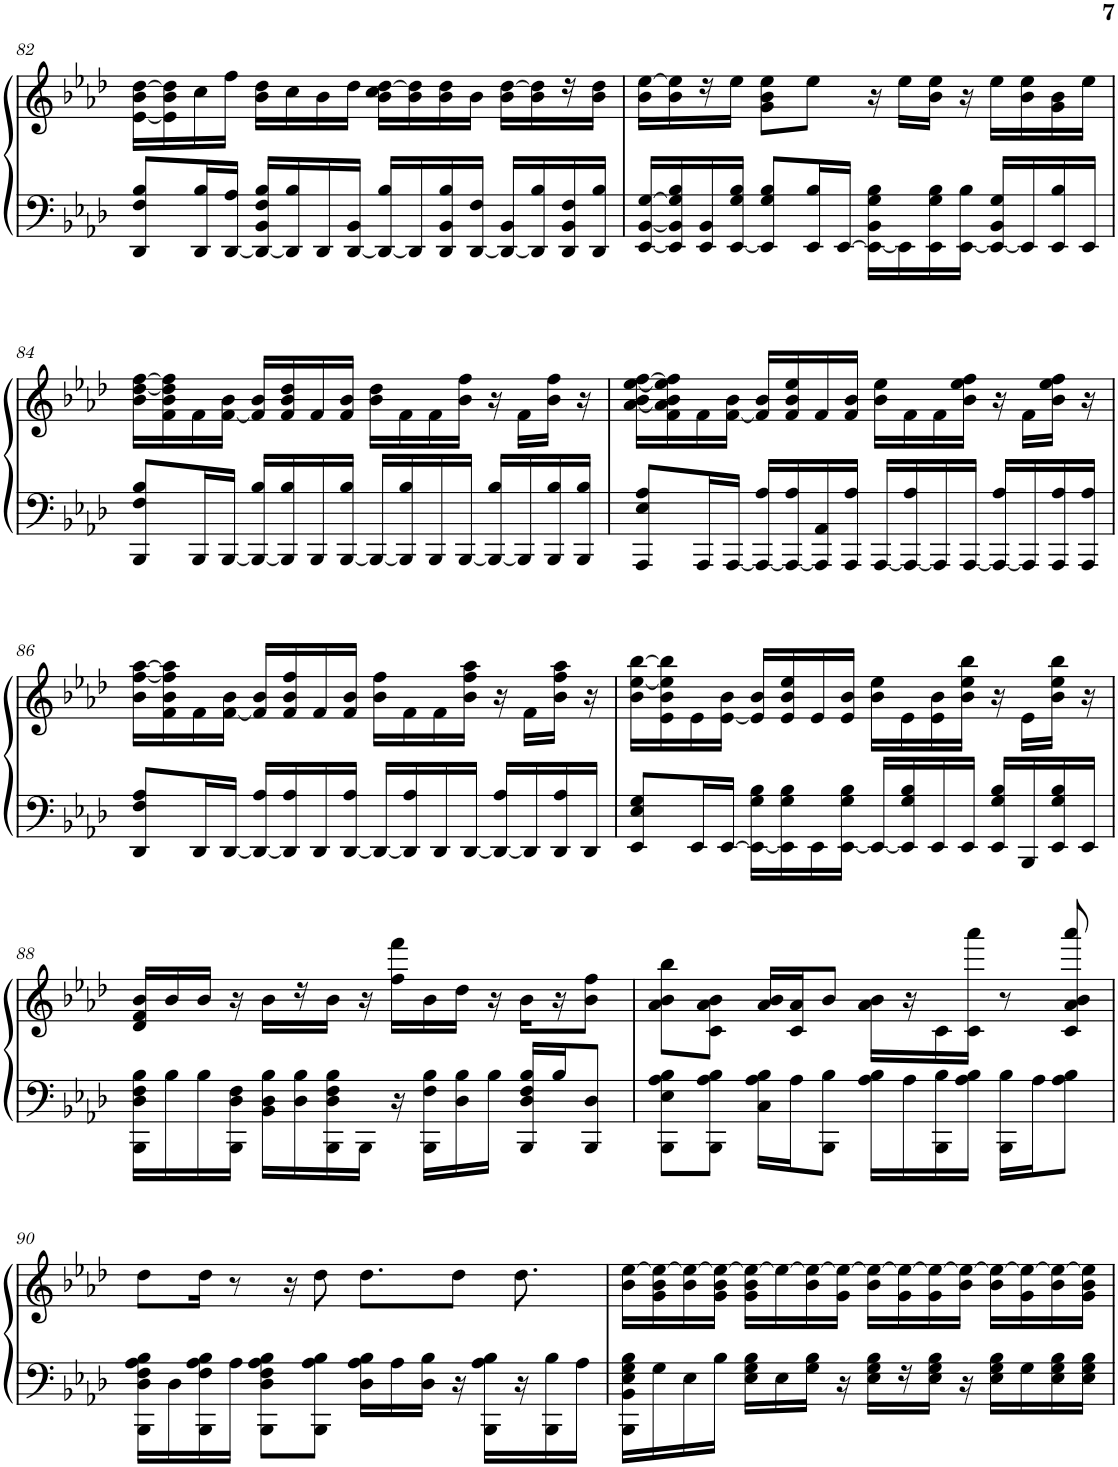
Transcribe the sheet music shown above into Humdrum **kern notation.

**kern	**kern
*part1	*part1
*staff2	*staff1
*I"Piano	*
*I'Pno	*
!!LO:PB:g=z
*clefF4	*clefG2
*k[b-e-a-d-]	*k[b-e-a-d-]
*A-:	*A-:
*M4/4	*M4/4
=82	=82
8DD-/ 8F/ 8B-/L	[16e-\ 16b-\ [16dd-\LL
.	16e-\] 16b-\ 16dd-\]
16DD-/ 16B-/L	16cc\
[16DD-/ 16A-/JJ	16ff\JJ
16DD-/_ 16BB-/ 16F/ 16B-/LL	16b-\ 16dd-\LL
16DD-/] 16B-/	16cc\
16DD-/	16b-\
[16DD-/ 16BB-/JJ	16dd-\JJ
16DD-/_ 16B-/LL	16b-\ 16cc\ [16dd-\LL
16DD-/]	16b-\ 16dd-\]
16DD-/ 16BB-/ 16B-/	16b-\ 16dd-\
[16DD-/ 16F/JJ	16b-\JJ
16DD-/_ 16BB-/LL	16b-\ [16dd-\LL
16DD-/] 16B-/	16b-\ 16dd-\]
16DD-/ 16BB-/ 16F/	16r
16DD-/ 16B-/JJ	16b-\ 16dd-\JJ
=83	=83
[16EE-/ [16BB-/ [16G/LL	16b-\ [16ee-\LL
16EE-/] 16BB-/] 16G/] 16B-/	16b-\ 16ee-\]
16EE-/ 16BB-/	16r
[16EE-/ 16G/ 16B-/JJ	16ee-\JJ
8EE-/] 8G/ 8B-/L	8g\ 8b-\ 8ee-\L
16EE-/ 16B-/L	8ee-\J
[16EE-/JJ	.
16EE-\_ 16BB-\ 16G\ 16B-\LL	16r
16EE-\]	16ee-\LL
16EE-\ 16G\ 16B-\	16b-\ 16ee-\JJ
[16EE-\ 16B-\JJ	16r
16EE-/_ 16BB-/ 16G/LL	16ee-\LL
16EE-/]	16b-\ 16ee-\
16EE-/ 16B-/	16g\ 16b-\
16EE-/JJ	16ee-\JJ
!!LO:LB:g=z
=84	=84
8BBB-/ 8F/ 8B-/L	16b-\ [16dd-\ [16ff\LL
.	16f\ 16b-\ 16dd-\] 16ff\]
16BBB-/L	16f\
[16BBB-/JJ	[16f\ 16b-\JJ
16BBB-/_ 16B-/LL	16f/] 16b-/LL
16BBB-/] 16B-/	16f/ 16b-/ 16dd-/
16BBB-/	16f/
[16BBB-/ 16B-/JJ	16f/ 16b-/JJ
16BBB-/LL_	16b-\ 16dd-\LL
16BBB-/] 16B-/	16f\
16BBB-/	16f\
[16BBB-/JJ	16b-\ 16ff\JJ
16BBB-/_ 16B-/LL	16r
16BBB-/]	16f\LL
16BBB-/ 16B-/	16b-\ 16ff\JJ
16BBB-/ 16B-/JJ	16r
=85	=85
8AAA-/ 8E-/ 8A-/L	[16a-\ 16b-\ [16ee-\ [16ff\LL
.	16f\ 16a-\] 16b-\ 16ee-\] 16ff\]
16AAA-/L	16f\
[16AAA-/JJ	[16f\ 16b-\JJ
16AAA-/_ 16A-/LL	16f/] 16b-/LL
16AAA-/_ 16A-/	16f/ 16b-/ 16ee-/
16AAA-/] 16AA-/	16f/
16AAA-/ 16A-/JJ	16f/ 16b-/JJ
[16AAA-/LL	16b-\ 16ee-\LL
16AAA-/_ 16A-/	16f\
16AAA-/]	16f\
[16AAA-/JJ	16b-\ 16ee-\ 16ff\JJ
16AAA-/_ 16A-/LL	16r
16AAA-/]	16f\LL
16AAA-/ 16A-/	16b-\ 16ee-\ 16ff\JJ
16AAA-/ 16A-/JJ	16r
!!LO:LB:g=z
=86	=86
8DD-/ 8F/ 8A-/L	16b-\ [16ff\ [16aa-\LL
.	16f\ 16b-\ 16ff\] 16aa-\]
16DD-/L	16f\
[16DD-/JJ	[16f\ 16b-\JJ
16DD-/_ 16A-/LL	16f/] 16b-/LL
16DD-/] 16A-/	16f/ 16b-/ 16ff/
16DD-/	16f/
[16DD-/ 16A-/JJ	16f/ 16b-/JJ
16DD-/LL_	16b-\ 16ff\LL
16DD-/] 16A-/	16f\
16DD-/	16f\
[16DD-/JJ	16b-\ 16ff\ 16aa-\JJ
16DD-/_ 16A-/LL	16r
16DD-/]	16f\LL
16DD-/ 16A-/	16b-\ 16ff\ 16aa-\JJ
16DD-/JJ	16r
=87	=87
8EE-/ 8E-/ 8G/L	16b-\ [16ee-\ [16bb-\LL
.	16e-\ 16b-\ 16ee-\] 16bb-\]
16EE-/L	16e-\
[16EE-/JJ	[16e-\ 16b-\JJ
16EE-\_ 16G\ 16B-\LL	16e-/] 16b-/LL
16EE-\] 16G\ 16B-\	16e-/ 16b-/ 16ee-/
16EE-\	16e-/
[16EE-\ 16G\ 16B-\JJ	16e-/ 16b-/JJ
16EE-/LL_	16b-\ 16ee-\LL
16EE-/] 16G/ 16B-/	16e-\
16EE-/	16e-\ 16b-\
16EE-/JJ	16b-\ 16ee-\ 16bb-\JJ
16EE-/ 16G/ 16B-/LL	16r
16BBB-/	16e-\LL
16EE-/ 16G/ 16B-/	16b-\ 16ee-\ 16bb-\JJ
16EE-/JJ	16r
!!LO:LB:g=z
=88	=88
16BBB-\ 16D-\ 16F\ 16B-\LL	16d-/ 16f/ 16b-/LL
16B-\	16b-/
16B-\	16b-/JJ
16BBB-\ 16D-\ 16F\JJ	16r
16BB-\ 16D-\ 16B-\LL	16b-\LL
16D-\ 16B-\	16r
16BBB-\ 16D-\ 16F\ 16B-\	16b-\JJ
16BBB-\JJ	16r
16r	16ff\ 16fff\LL
16BBB-\ 16F\ 16B-\LL	16b-\
16D-\ 16B-\	16dd-\JJ
16B-\JJ	16r
16BBB-/ 16D-/ 16F/ 16B-/LL	16b-\LL
16B-/J	16r
8BBB-/ 8D-/J	8b-\ 8ff\J
=89	=89
8BBB-\ 8E-\ 8A-\ 8B-\L	8a-\ 8b-\ 8bb-\L
8BBB-\ 8A-\ 8B-\J	8c\ 8a-\ 8b-\J
16C\ 16A-\ 16B-\LL	16a-/ 16b-/LL
16A-\J	16c/ 16a-/J
8BBB-\ 8B-\J	8b-/J
16A-\ 16B-\LL	16a-\ 16b-\LL
16A-\	16r
16BBB-\ 16B-\	16c\
16A-\ 16B-\JJ	16c\ 16aaa-\JJ
16BBB-\ 16B-\LL	8r
16A-\J	.
8A-\ 8B-\J	8c/ 8a-/ 8b-/ 8aaa-/
!!LO:LB:g=z
=90	=90
16BBB-\ 16D-\ 16F\ 16A-\ 16B-\LL	8dd-\L
16D-\	.
16BBB-\ 16F\ 16A-\ 16B-\	16dd-\Jk
16A-\JJ	8r
8BBB-\ 8D-\ 8F\ 8A-\ 8B-\L	.
.	16r
8BBB-\ 8A-\ 8B-\J	8dd-\
16D-\ 16A-\ 16B-\LL	8.dd-\L
16A-\	.
16D-\ 16B-\JJ	.
16r	8dd-\J
16BBB-\ 16A-\ 16B-\LL	.
16r	8.dd-\
16BBB-\ 16B-\	.
16A-\JJ	.
=91	=91
16BBB-\ 16BB-\ 16E-\ 16G\ 16B-\LL	16b-\ [16ee-\LL
16G\	16g\ 16b-\ 16ee-\_
16E-\	16b-\ 16ee-\_
16B-\JJ	16g\ 16b-\ 16ee-\_JJ
16E-\ 16G\ 16B-\LL	16g\ 16b-\ 16ee-\_LL
16E-\	16ee-\_
16G\ 16B-\JJ	16b-\ 16ee-\_
16r	16g\ 16ee-\_JJ
16E-\ 16G\ 16B-\LL	16b-\ 16ee-\_LL
16r	16g\ 16ee-\_
16E-\ 16G\ 16B-\JJ	16g\ 16ee-\_
16r	16b-\ 16ee-\_JJ
16E-\ 16G\ 16B-\LL	16b-\ 16ee-\_LL
16G\	16g\ 16ee-\_
16E-\ 16G\ 16B-\	16b-\ 16ee-\_
16E-\ 16G\ 16B-\JJ	16g\ 16b-\ 16ee-\]JJ
=	=
*-	*-
